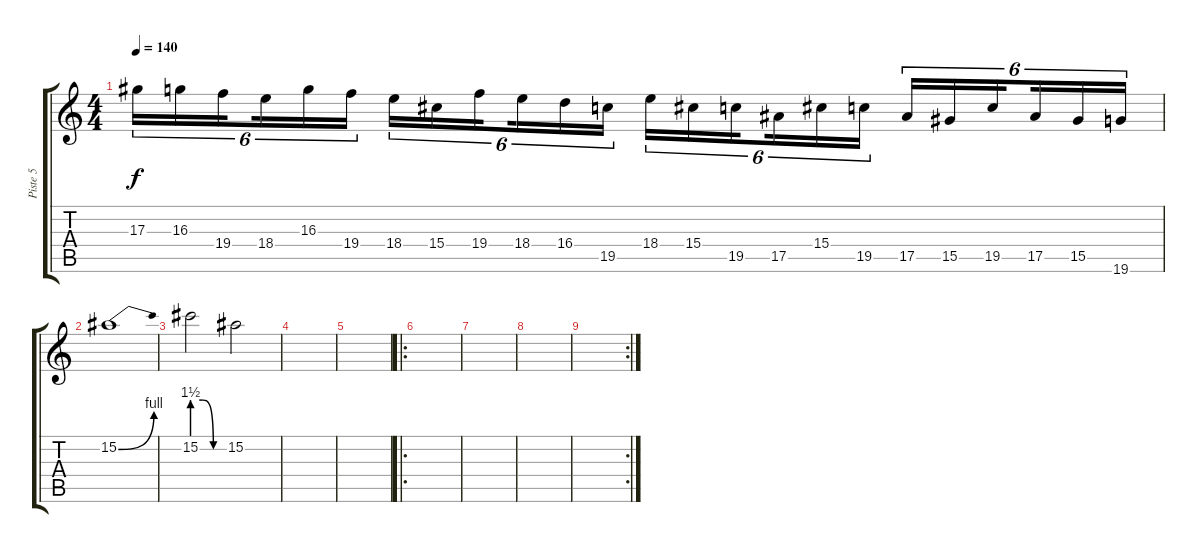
\track ("Piste 5" "Piste 5") {instrument distortionguitar}
\staff {score tabs}
\tuning (C4 G3 Eb3 Bb2 F2 C2) {hide}
\ts (4 4)
\tempo 140
\clef g2
\ks c
17.3.16{tu (6 4) dy f} 16.3.16{tu (6 4)} 19.4.16{tu (6 4) beam splitsecondary} 18.4.16{tu (6 4)} 16.3.16{tu (6 4)} 19.4.16{tu (6 4)} 18.4.16{tu (6 4)} 15.4.16{tu (6 4)} 19.4.16{tu (6 4) beam splitsecondary} 18.4.16{tu (6 4)} 16.4.16{tu (6 4)} 19.5.16{tu (6 4)} 18.4.16{tu (6 4)} 15.4.16{tu (6 4)} 19.5.16{tu (6 4) beam splitsecondary} 17.5.16{tu (6 4)} 15.4.16{tu (6 4)} 19.5.16{tu (6 4)} 17.5.16{tu (6 4)} 15.5.16{tu (6 4)} 19.5.16{tu (6 4) beam splitsecondary} 17.5.16{tu (6 4)} 15.5.16{tu (6 4)} 19.6.16{tu (6 4)} |
15.2{be (bend 0 0 60 4)}.1 |
15.2{be (custom 0 6 20 6 40 0 60 0)}.2 15.2.2 |
|
|
\ro
|
|
|
\rc 2
